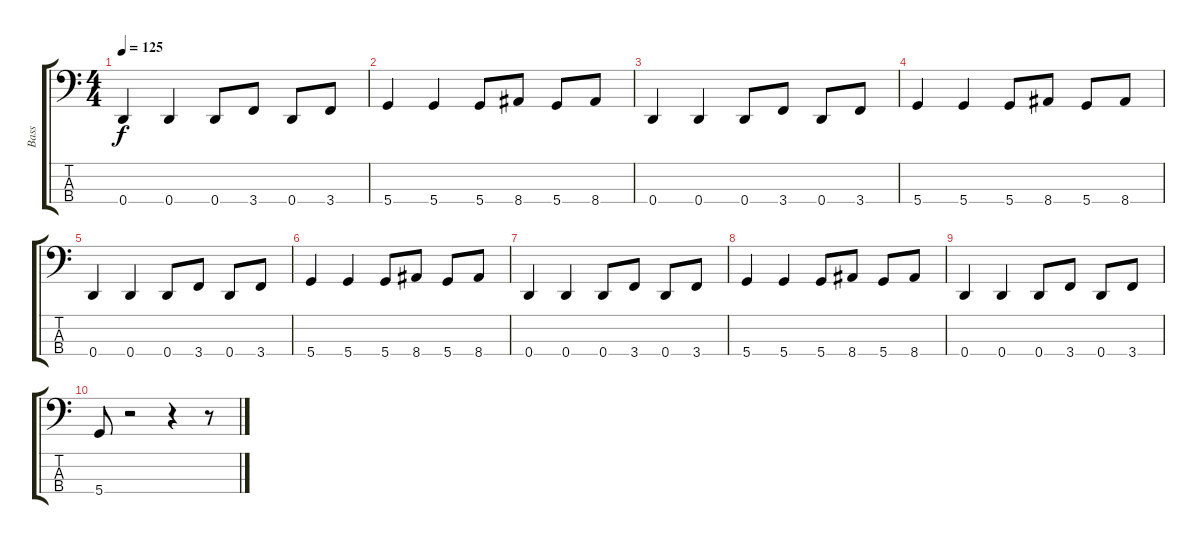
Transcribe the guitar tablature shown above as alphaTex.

\track ("Bass" "Bass") {instrument electricbassfinger}
\staff {score tabs}
\tuning (G2 D2 A1 D1) {hide}
\ts (4 4)
\tempo 125
\clef f4
\ks c
0.4.4{dy f} 0.4.4 0.4.8 3.4.8 0.4.8 3.4.8 |
5.4.4 5.4.4 5.4.8 8.4.8 5.4.8 8.4.8 |
0.4.4 0.4.4 0.4.8 3.4.8 0.4.8 3.4.8 |
5.4.4 5.4.4 5.4.8 8.4.8 5.4.8 8.4.8 |
0.4.4 0.4.4 0.4.8 3.4.8 0.4.8 3.4.8 |
5.4.4 5.4.4 5.4.8 8.4.8 5.4.8 8.4.8 |
0.4.4 0.4.4 0.4.8 3.4.8 0.4.8 3.4.8 |
5.4.4 5.4.4 5.4.8 8.4.8 5.4.8 8.4.8 |
0.4.4 0.4.4 0.4.8 3.4.8 0.4.8 3.4.8 |
5.4.8 r.2 r.4 r.8
